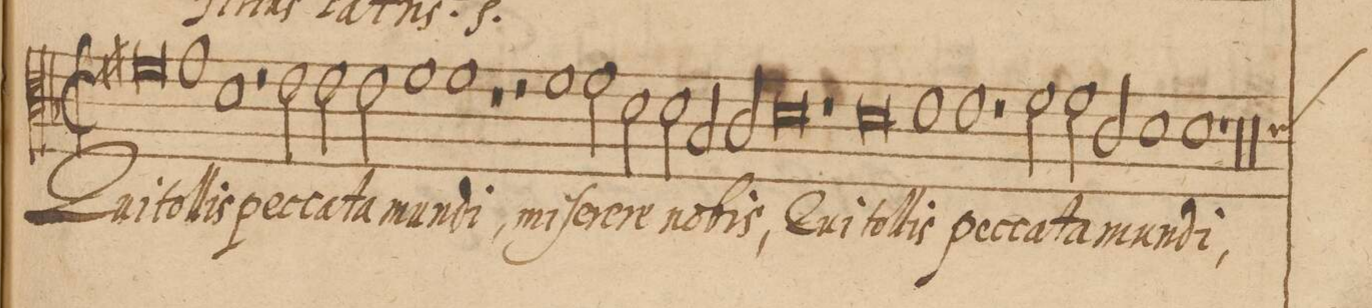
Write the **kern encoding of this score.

**kern	**text
*I"ALTVS	*
*clefC3	*
*k[b-]	*
*met(C|)	*
*M2/1	*
*clefC3	*
*k[b-]	*
*M2/1	*
*met(C|)	*
0f#X	Qui
=67-	=67-
1g	tol-
1d	-lis
=68-	=68-
2r	.
2e\	pec-
2e\	-ca-
2e\	-ta
=69-	=69-
1fny	mun-
1f	-di,
=70-	=70-
1r	.
2r	.
1f\	mi-
=71-	=71-
2f\	-ſe-
2d\	-re-
2d\	-re
=72-	=72-
2B-/	no-
2c/	.
0d	-bis,
=73-	=73-
1r	.
=74-	=74-
0d	Qui
=75-	=75-
1e	tol-
1e	-lis
=76-	=76-
2r	.
2f\	pec-
2f\	-ca-
2c/	-ta
=77-	=77-
1d	mun-
1d	-di,
=78-	=78-
1r	.
00r	.
=79-	=79-
=80-	=80-
00r	.
=81-	=81-
=82-	=82-
*custos:d	*
*-	*-
